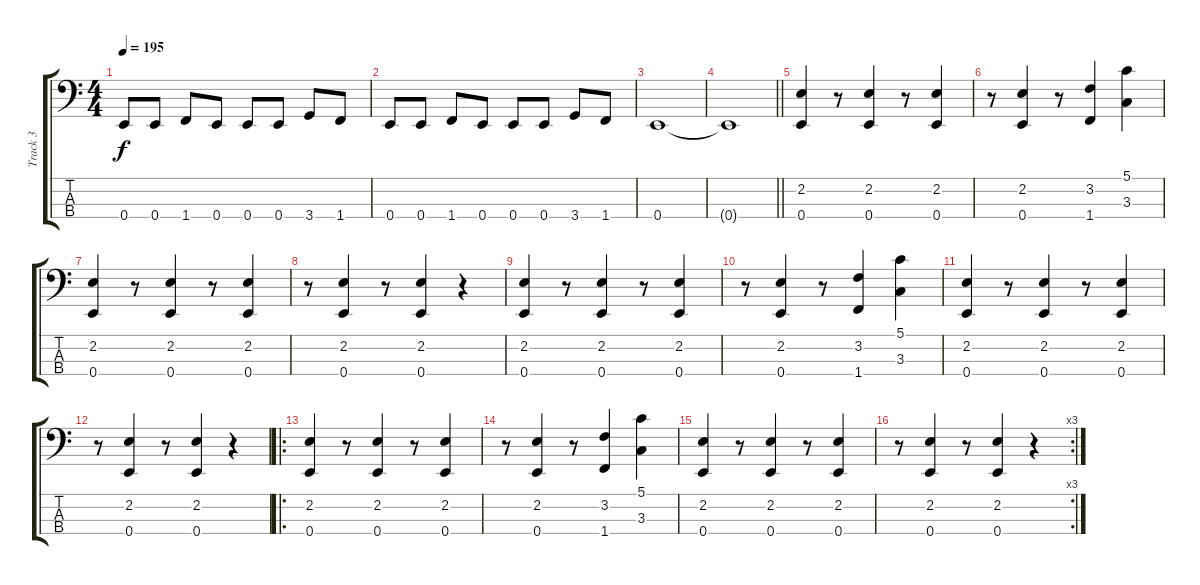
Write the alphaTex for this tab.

\track ("Track 3" "Track 3") {instrument synthbass1}
\staff {score tabs}
\tuning (G2 D2 A1 E1) {hide}
\ts (4 4)
\tempo 195
\clef f4
\ks c
0.4.8{dy f} 0.4.8 1.4.8 0.4.8 0.4.8 0.4.8 3.4.8 1.4.8 |
0.4.8 0.4.8 1.4.8 0.4.8 0.4.8 0.4.8 3.4.8 1.4.8 |
0.4.1 |
\barLineRight lightlight
0.4{t}.1 |
\section ("" "")
(2.2 0.4).4{instrument synthbass1} r.8 (2.2 0.4).4 r.8 (2.2 0.4).4 |
r.8 (2.2 0.4).4 r.8 (3.2 1.4).4 (5.1 3.3).4 |
(2.2 0.4).4 r.8 (2.2 0.4).4 r.8 (2.2 0.4).4 |
r.8 (2.2 0.4).4 r.8 (2.2 0.4).4 r.4 |
(2.2 0.4).4 r.8 (2.2 0.4).4 r.8 (2.2 0.4).4 |
r.8 (2.2 0.4).4 r.8 (3.2 1.4).4 (5.1 3.3).4 |
(2.2 0.4).4 r.8 (2.2 0.4).4 r.8 (2.2 0.4).4 |
r.8 (2.2 0.4).4 r.8 (2.2 0.4).4 r.4 |
\ro
\section ("" "")
(2.2 0.4).4 r.8 (2.2 0.4).4 r.8 (2.2 0.4).4 |
r.8 (2.2 0.4).4 r.8 (3.2 1.4).4 (5.1 3.3).4 |
(2.2 0.4).4 r.8 (2.2 0.4).4 r.8 (2.2 0.4).4 |
\rc 3
r.8 (2.2 0.4).4 r.8 (2.2 0.4).4 r.4
